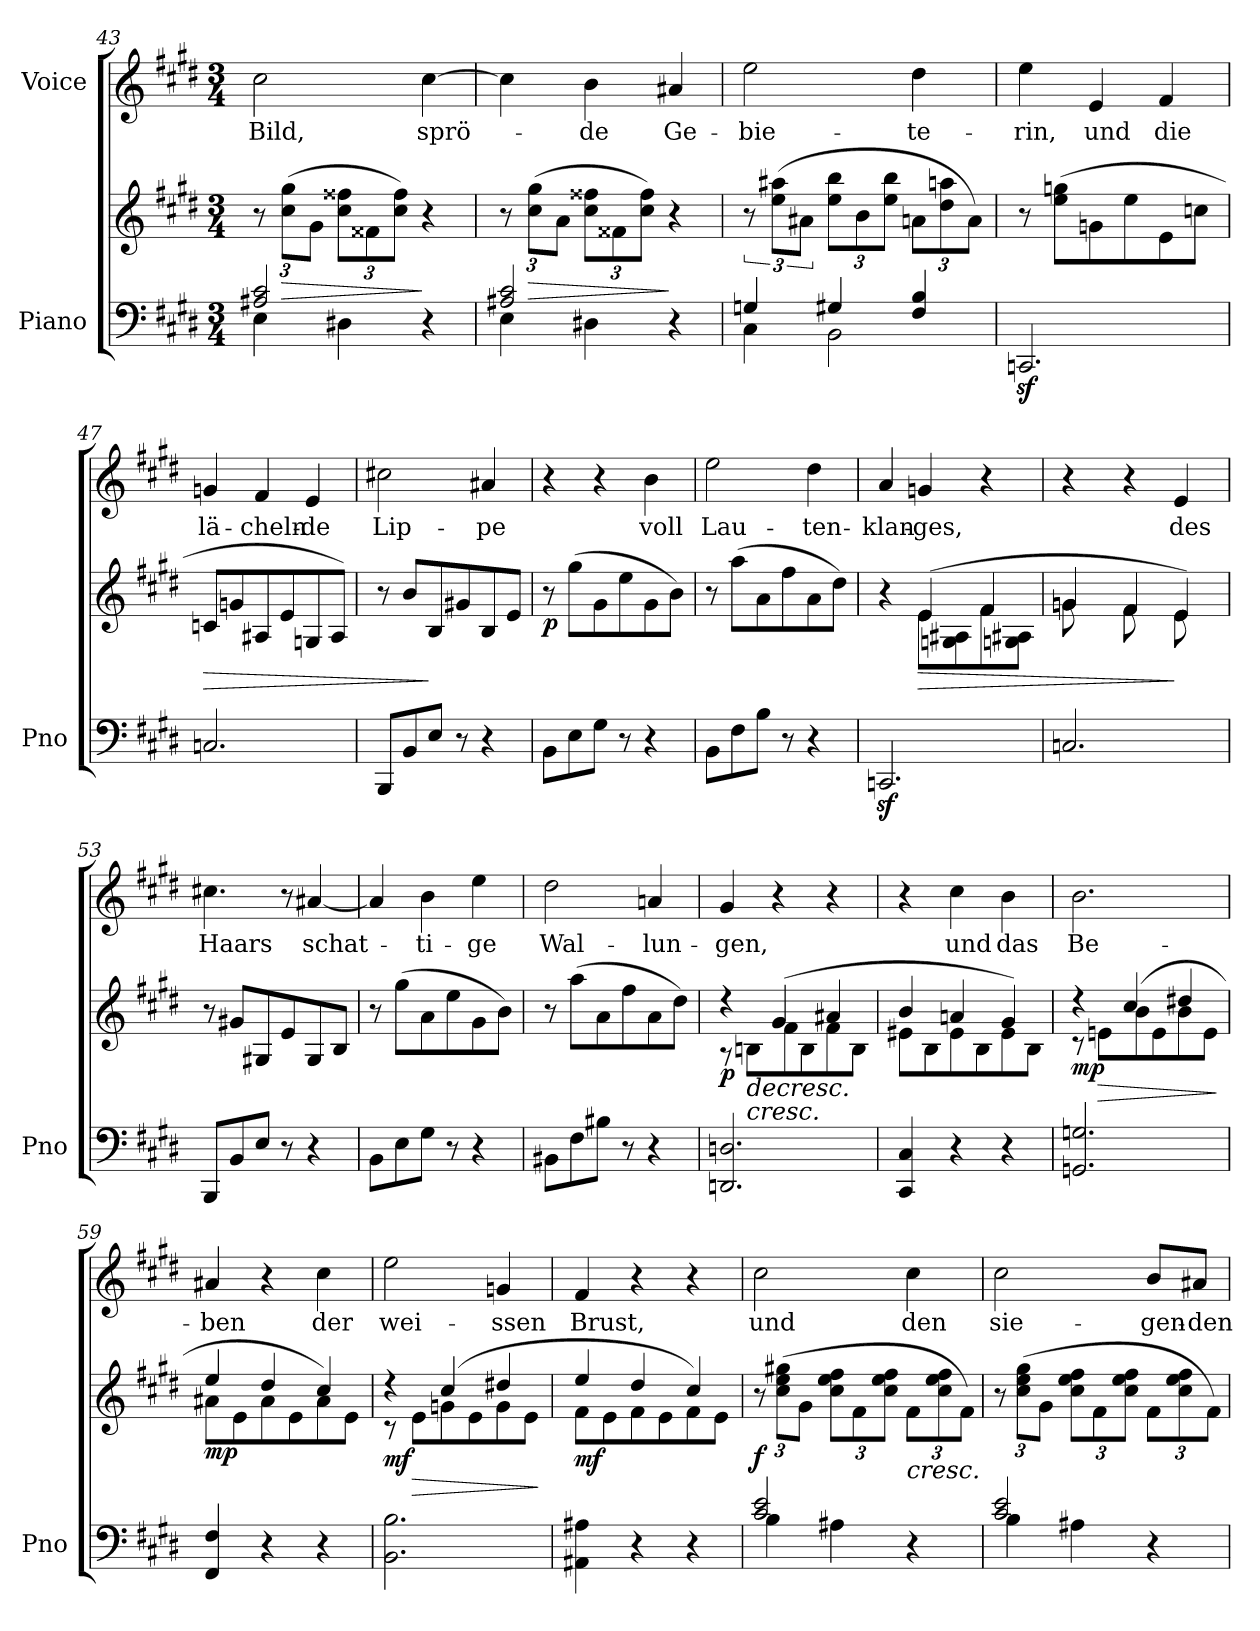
**kern	**kern	**dynam	**kern	**text
*part2	*part2	*part2	*part1	*part1
*staff3	*staff2	*staff2/3	*staff1	*staff1
*I"Piano	*	*	*I"Voice	*
*I'Pno	*	*	*	*
*clefF4	*clefG2	*	*clefG2	*
*k[f#c#g#d#]	*k[f#c#g#d#]	*	*k[f#c#g#d#]	*
*M3/4	*M3/4	*	*M3/4	*
=43	=43	=43	=43	=43
*^	*	*	*	*
*	*	*Xbrackettup	*	*	*
!	!	!	!	!	!LO:LY:b
2A#X/ 2c#/	4E\	12r	.	2cc#\	Bild,
!	!	!	!LO:HP:b	!	!
.	.	(>12cc#\ 12gg#\L	>	.	.
.	.	12g#\J	.	.	.
.	4D#X\	12cc#\ 12ff##X\L	.	.	.
.	.	12f##X\	.	.	.
.	.	12cc#\ 12ff##\J)	.	.	.
!	!	!	!	!	!LO:LY:b
4r	4ryy	4r	]	[4cc#\	sprö-
=44	=44	=44	=44	=44	=44
2A#X/ 2c#/	4E\	12r	.	4cc#\]	.
!	!	!	!LO:HP:b	!	!
.	.	(>12cc#\ 12gg#\L	>	.	.
.	.	12a\J	.	.	.
!	!	!	!	!	!LO:LY:b
.	4D#X\	12cc#\ 12ff##X\L	.	4b\	-de
.	.	12f##X\	.	.	.
.	.	12cc#\ 12ff##\J)	.	.	.
!	!	!	!	!	!LO:LY:b
4r	4ryy	4r	]	4a#X/	-Ge-
=45	=45	=45	=45	=45	=45
*	*	*brackettup	*	*	*
!	!	!	!	!	!LO:LY:b
4Gn/	4C#\	12r	.	2ee\	-bie-
.	.	(>12ee\ 12aa#X\L	.	.	.
.	.	12a#X\J	.	.	.
*	*	*Xbrackettup	*	*	*
4G#X/	2BB\	12ee\ 12bb\L	.	.	.
.	.	12b\	.	.	.
.	.	12ee\ 12bb\J	.	.	.
!	!	!	!	!	!LO:LY:b
4F#/ 4B/	.	12an\L	.	4dd#\	-te-
.	.	12dd#\ 12aan\	.	.	.
.	.	12a\J)	.	.	.
*v	*v	*	*	*	*
!!LO:LB:g=z
=46	=46	=46	=46	=46
!	!	!	!	!LO:LY:b
2.CCnz>/	8r	.	4ee\	-rin,
.	(>8ee\ 8ggn\L	.	.	.
!	!	!	!	!LO:LY:b
.	8gn\	.	4e/	und
.	8ee\	.	.	.
!	!	!	!	!LO:LY:b
.	8e\	.	4f#/	die
.	8ccn\J	.	.	.
=47	=47	=47	=47	=47
!	!	!LO:HP:b	!	!LO:LY:b
2.Cn/	8cn/L	>	4gn/	lä-
.	8gn/	.	.	.
!	!	!	!	!LO:LY:b
.	8A#X/	.	4f#/	-cheln-
.	8e/	.	.	.
!	!	!	!	!LO:LY:b
.	8Gn/	.	4e/	-de
.	8A#/J)	.	.	.
=48	=48	=48	=48	=48
!	!	!	!	!LO:LY:b
8BBB/L	8r	.	2cc#X\	Lip-
8BB/	8b/L	.	.	.
8E/J	8B/	]	.	.
8r	8g#X/	.	.	.
!	!	!	!	!LO:LY:b
4r	8B/	.	4a#X/	-pe
.	8e/J	.	.	.
=49	=49	=49	=49	=49
!	!	!LO:DY:b	!	!
8BB\L	8r	p	4r	.
8E\	(>8gg#\L	.	.	.
8G#\J	8g#\	.	4r	.
8r	8ee\	.	.	.
!	!	!	!	!LO:LY:b
4r	8g#\	.	4b\	voll
.	8b\J)	.	.	.
=50	=50	=50	=50	=50
!	!	!	!	!LO:LY:b
8BB\L	8r	.	2ee\	Lau-
8F#\	(>8aa\L	.	.	.
8B\J	8a\	.	.	.
8r	8ff#\	.	.	.
!	!	!	!	!LO:LY:b
4r	8a\	.	4dd#\	-ten-
.	8dd#\J)	.	.	.
=51	=51	=51	=51	=51
*	*^	*	*	*
!	!	!	!	!	!LO:LY:b
2.CCnz>/	4r	4ryy	.	4a/	-klan-
!	!	!	!LO:HP:b	!	!LO:LY:b
.	(>4e/	8e\L	>	4gn/	-ges,
.	.	8Gn\ 8A#X\	.	.	.
.	4f#/	8f#\	.	4r	.
.	.	8Gn\ 8A#X\J	.	.	.
=52	=52	=52	=52	=52	=52
*^	*	*	*	*	*
8ryy	2.Cn/	4gn/	8gn\L	.	4r	.
8Gn/ 8A#X/	.	.	8ryy	.	.	.
8ryy	.	4f#/	8f#\	.	4r	.
8Gn/ 8A#X/	.	.	8ryy	.	.	.
!	!	!	!	!	!	!LO:LY:b
8ryy	.	4e/)	8e\	]	4e/	des
8Gn/ 8A#X/J	.	.	8ryy	.	.	.
*v	*v	*	*	*	*	*
!!LO:LB:g=z
=53	=53	=53	=53	=53	=53
!	!	!	!	!	!LO:LY:b
*	*v	*v	*	*	*
8BBB/L	8r	.	4.cc#X\	Haars
8BB/	8g#X/L	.	.	.
8E/J	8G#X/	.	.	.
8r	8e/	.	8r	.
!	!	!	!	!LO:LY:b
4r	8G#/	.	[4a#X/	schat-
.	8B/J	.	.	.
=54	=54	=54	=54	=54
8BB\L	8r	.	4a#/]	.
8E\	(>8gg#\L	.	.	.
!	!	!	!	!LO:LY:b
8G#\J	8a\	.	4b\	-ti-
8r	8ee\	.	.	.
!	!	!	!	!LO:LY:b
4r	8g#\	.	4ee\	-ge
.	8b\J)	.	.	.
=55	=55	=55	=55	=55
!	!	!	!	!LO:LY:b
8BB#X\L	8r	.	2dd#\	Wal-
8F#\	(>8aa\L	.	.	.
8B#X\J	8a\	.	.	.
8r	8ff#\	.	.	.
!	!	!	!	!LO:LY:b
4r	8a\	.	4an/	-lun-
.	8dd#\J)	.	.	.
=56	=56	=56	=56	=56
*	*^	*	*	*
!	!	!	!LO:DY:b	!	!LO:LY:b
2.DDn/ 2.Dn/	4r	8r	p	4g#/	-gen,
!	!	!LO:TX:b:i:t=cresc.	!	!	!
!	!	!	!LO:HP:b	!	!
.	.	8Bn\L	>	.	.
.	(>4g#/	8f#\	.	4r	.
.	.	8B\	.	.	.
*	*	*	*	*MM123	*
.	4a#X/	8f#\	.	4r	.
.	.	8B\J	.	.	.
=57	=57	=57	=57	=57	=57
4CC#/ 4C#/	4b/	8e#X\L	.	4r	.
.	.	8B\	.	.	.
*	*	*	*	*MM124	*
!	!	!	!	!	!LO:LY:b
4r	4an/	8e#\	.	4cc#\	und
.	.	8B\	.	.	.
!	!	!	!	!	!LO:LY:b
4r	4g#/)	8e#\	.	4b\	das
.	.	8B\J	.	.	.
=58	=58	=58	=58	=58	=58
*	*	*	*	*MM125	*
!	!	!	!LO:DY:b	!	!LO:LY:b
2.GGn/ 2.Gn/	4r	8r	mp	2.b\	Be-
!	!	!	!LO:HP:b	!	!
.	.	8en\L	>	.	.
.	(>4cc#/	8b\	.	.	.
.	.	8e\	.	.	.
.	4dd#X/	8b\	.	.	.
.	.	8e\J	.	.	.
*	*v	*v	*	*	*
.	.	]	.	.
=59	=59	=59	=59	=59
*	*	*	*MM126	*
*	*^	*	*	*
!	!	!	!LO:DY:b	!	!LO:LY:b
4FF#/ 4F#/	4ee/	8a#X\L	mp	4a#X/	-ben
.	.	8e\	.	.	.
4r	4dd#/	8a#\	.	4r	.
.	.	8e\	.	.	.
!	!	!	!	!	!LO:LY:b
4r	4cc#/)	8a#\	.	4cc#\	der
.	.	8e\J	.	.	.
!!LO:LB:g=z
=60	=60	=60	=60	=60	=60
*	*	*	*	*MM127	*
!	!	!	!LO:DY:b	!	!LO:LY:b
2.BB\ 2.B\	4r	8r	mf	2ee\	wei-
!	!	!	!LO:HP:b	!	!
.	.	8e\L	>	.	.
.	(>4cc#/	8gn\	.	.	.
.	.	8e\	.	.	.
!	!	!	!	!	!LO:LY:b
.	4dd#X/	8g\	.	4gn/	-ssen
.	.	8e\J	.	.	.
*	*v	*v	*	*	*
.	.	]	.	.
=61	=61	=61	=61	=61
*	*	*	*MM130	*
*	*^	*	*	*
!	!	!	!LO:DY:b	!	!LO:LY:b
4AA#X\ 4A#X\	4ee/	8f#\L	mf	4f#/	Brust,
.	.	8e\	.	.	.
4r	4dd#/	8f#\	.	4r	.
.	.	8e\	.	.	.
4r	4cc#/)	8f#\	.	4r	.
.	.	8e\J	.	.	.
*	*v	*v	*	*	*
=62	=62	=62	=62	=62
*	*	*	*MM133	*
*^	*^	*	*	*
!	!	!	!	!LO:DY:a=2	!	!LO:LY:b
*	*	*v	*v	*	*	*
2c#/ 2e/	4B\	12r	f	2cc#\	und
.	.	(>12cc#\ 12ee\ 12gg#X\L	.	.	.
.	.	12g#\J	.	.	.
.	4A#X\	12cc#\ 12ee\ 12ff#\L	.	.	.
.	.	12f#\	.	.	.
.	.	12cc#\ 12ee\ 12ff#\J	.	.	.
!	!	!LO:TX:b:i:t=cresc.	!	!	!
!	!	!	!	!	!LO:LY:b
4r	4ryy	12f#\L	]	4cc#\	den
.	.	12cc#\ 12ee\ 12ff#\	.	.	.
.	.	12f#\J)	.	.	.
=63	=63	=63	=63	=63	=63
!	!	!	!	!	!LO:LY:b
2c#/ 2e/	4B\	12r	.	2cc#\	sie-
.	.	(>12cc#\ 12ee\ 12gg#\L	.	.	.
.	.	12g#\J	.	.	.
.	4A#X\	12cc#\ 12ee\ 12ff#\L	.	.	.
.	.	12f#\	.	.	.
.	.	12cc#\ 12ee\ 12ff#\J	.	.	.
!	!	!	!	!	!LO:LY:b
4r	4ryy	12f#\L	.	8b/L	-gen-
.	.	12cc#\ 12ee\ 12ff#\	.	.	.
!	!	!	!	!	!LO:LY:b
.	.	.	.	8a#X/J	-den
.	.	12f#\J)	.	.	.
*v	*v	*	*	*	*
=	=	=	=	=
*-	*-	*-	*-	*-
